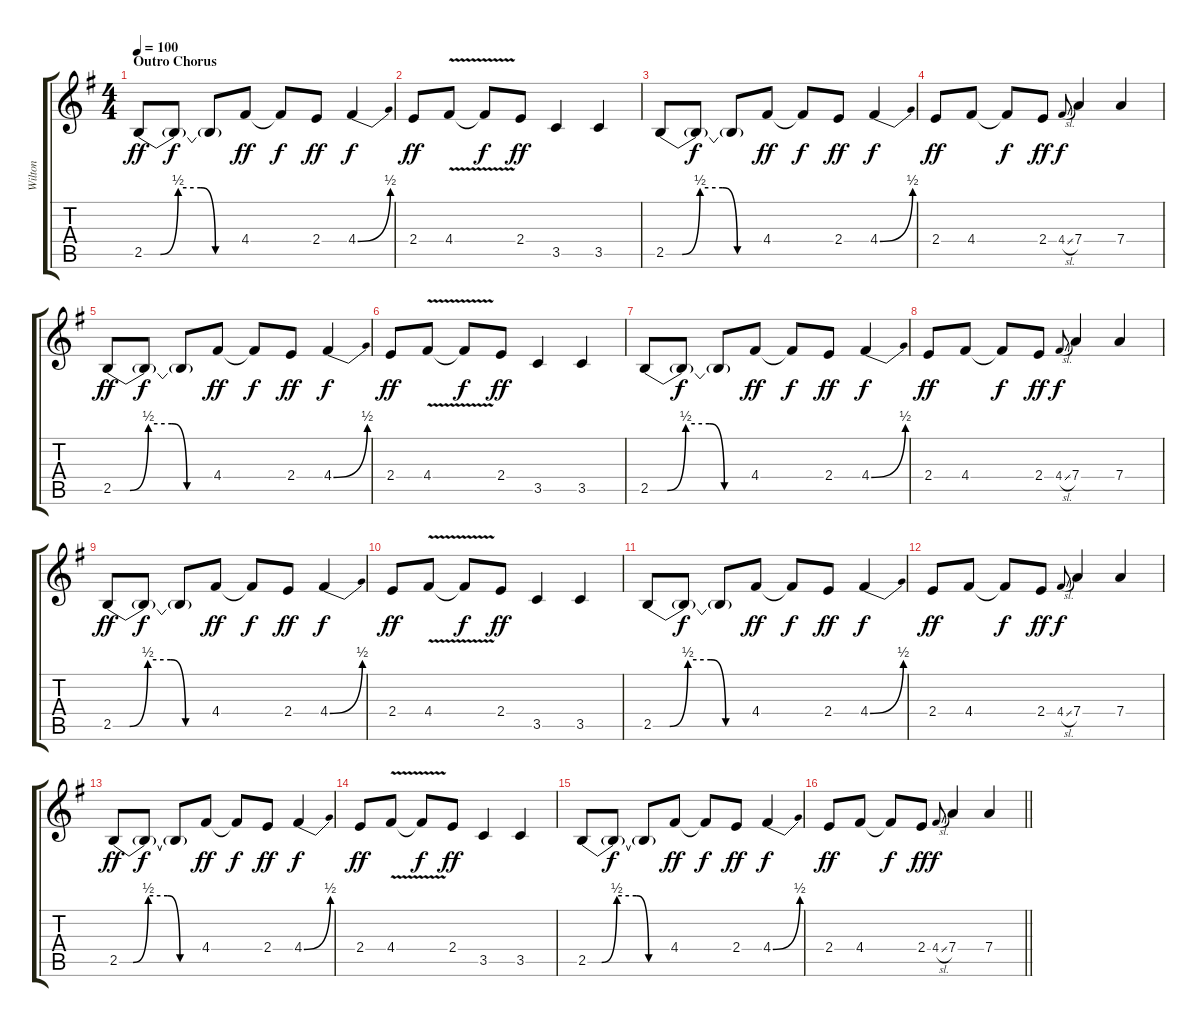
\track ("Wilton" "Wilton") {instrument overdrivenguitar}
\staff {score tabs}
\tuning (E4 B3 G3 D3 A2 E2) {hide}
\ts (4 4)
\section ("" "Outro Chorus")
\tempo 100
\clef g2
\ks g
2.5{be (custom 0 0 10 0 21 2 35 2 44 0 60 0)}.8{dy ff} 2.5{t}.8{dy f} 2.5{t}.8 4.4.8{dy ff} 4.4{t}.8{dy f} 2.4.8{dy ff} 4.4{be (bend 0 0 60 2)}.4{dy f} |
2.4.8{dy ff} 4.4{v}.8 4.4{t}.8{dy f} 2.4.8{dy ff} 3.5.4 3.5.4 |
2.5{be (custom 0 0 10 0 21 2 35 2 44 0 60 0)}.8 2.5{t}.8{dy f} 2.5{t}.8 4.4.8{dy ff} 4.4{t}.8{dy f} 2.4.8{dy ff} 4.4{be (bend 0 0 60 2)}.4{dy f} |
2.4.8{dy ff} 4.4.8 4.4{t}.8{dy f} 2.4.8{dy ff} 4.4{sl}.8{gr onbeat dy f} 7.4.4 7.4.4 |
2.5{be (custom 0 0 10 0 21 2 35 2 44 0 60 0)}.8{dy ff} 2.5{t}.8{dy f} 2.5{t}.8 4.4.8{dy ff} 4.4{t}.8{dy f} 2.4.8{dy ff} 4.4{be (bend 0 0 60 2)}.4{dy f} |
2.4.8{dy ff} 4.4{v}.8 4.4{t}.8{dy f} 2.4.8{dy ff} 3.5.4 3.5.4 |
2.5{be (custom 0 0 10 0 21 2 35 2 44 0 60 0)}.8 2.5{t}.8{dy f} 2.5{t}.8 4.4.8{dy ff} 4.4{t}.8{dy f} 2.4.8{dy ff} 4.4{be (bend 0 0 60 2)}.4{dy f} |
2.4.8{dy ff} 4.4.8 4.4{t}.8{dy f} 2.4.8{dy ff} 4.4{sl}.8{gr onbeat dy f} 7.4.4 7.4.4 |
2.5{be (custom 0 0 10 0 21 2 35 2 44 0 60 0)}.8{dy ff} 2.5{t}.8{dy f} 2.5{t}.8 4.4.8{dy ff} 4.4{t}.8{dy f} 2.4.8{dy ff} 4.4{be (bend 0 0 60 2)}.4{dy f} |
2.4.8{dy ff} 4.4{v}.8 4.4{t}.8{dy f} 2.4.8{dy ff} 3.5.4 3.5.4 |
2.5{be (custom 0 0 10 0 21 2 35 2 44 0 60 0)}.8 2.5{t}.8{dy f} 2.5{t}.8 4.4.8{dy ff} 4.4{t}.8{dy f} 2.4.8{dy ff} 4.4{be (bend 0 0 60 2)}.4{dy f} |
2.4.8{dy ff} 4.4.8 4.4{t}.8{dy f} 2.4.8{dy ff} 4.4{sl}.8{gr onbeat dy f} 7.4.4 7.4.4 |
2.5{be (custom 0 0 10 0 21 2 35 2 44 0 60 0)}.8{dy ff} 2.5{t}.8{dy f} 2.5{t}.8 4.4.8{dy ff} 4.4{t}.8{dy f} 2.4.8{dy ff} 4.4{be (bend 0 0 60 2)}.4{dy f} |
2.4.8{dy ff} 4.4{v}.8 4.4{t}.8{dy f} 2.4.8{dy ff} 3.5.4 3.5.4 |
2.5{be (custom 0 0 10 0 21 2 35 2 44 0 60 0)}.8 2.5{t}.8{dy f} 2.5{t}.8 4.4.8{dy ff} 4.4{t}.8{dy f} 2.4.8{dy ff} 4.4{be (bend 0 0 60 2)}.4{dy f} |
\barLineRight lightlight
2.4.8{dy ff} 4.4.8 4.4{t}.8{dy f} 2.4.8{dy ff} 4.4{sl}.8{gr onbeat dy f} 7.4.4 7.4.4
